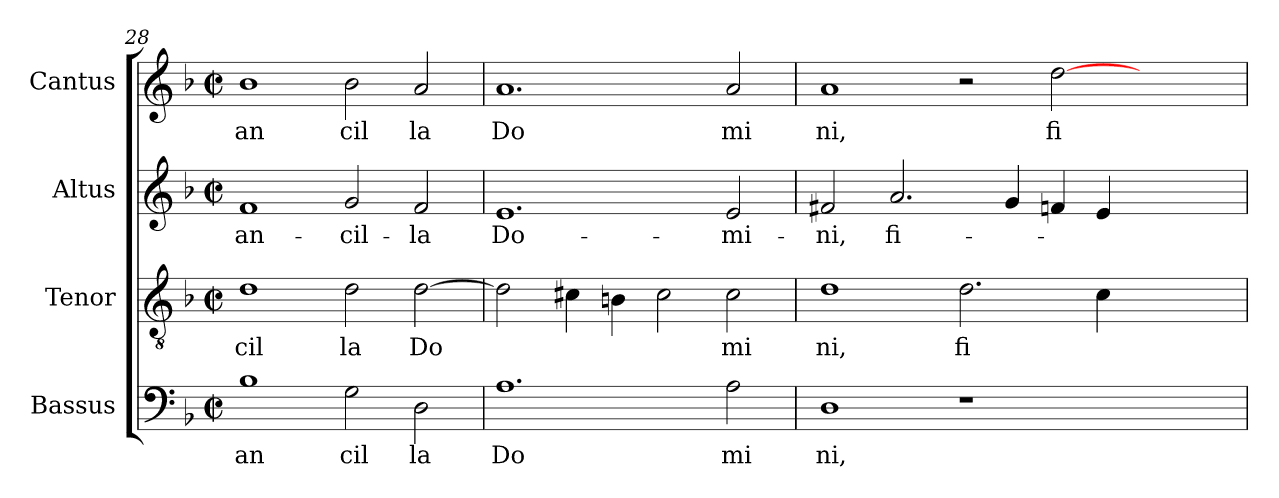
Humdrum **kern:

**kern	**text	**kern	**text	**kern	**text	**kern	**text
*part4	*part4	*part3	*part3	*part2	*part2	*part1	*part1
*staff4	*staff4	*staff3	*staff3	*staff2	*staff2	*staff1	*staff1
*I"Bassus	*	*I"Tenor	*	*I"Altus	*	*I"Cantus	*
*clefF4	*	*clefGv2	*	*clefG2	*	*clefG2	*
*k[b-]	*	*k[b-]	*	*k[b-]	*	*k[b-]	*
*F:	*	*F:	*	*F:	*	*F:	*
*M2/2	*	*M2/2	*	*M2/2	*	*M2/2	*
*met(c|)	*	*met(c|)	*	*met(c|)	*	*met(c|)	*
=28	=28	=28	=28	=28	=28	=28	=28
!	!LO:LY:b:cj	!	!LO:LY:b:cj	!	!LO:LY:b:cj	!	!LO:LY:b:cj
1B-	an	1d	cil	1f	an-	1b-	an
!	!LO:LY:b:cj	!	!LO:LY:b:cj	!	!LO:LY:b:cj	!	!LO:LY:b:cj
2G\	cil	2d\	la	2g/	-cil-	2b-\	cil
!	!LO:LY:b:cj	!	!LO:LY:b	!	!LO:LY:b:cj	!	!LO:LY:b:cj
2D\	la	[>2d\	Do	2f/	-la	2a/	la
=29	=29	=29	=29	=29	=29	=29	=29
!	!LO:LY:b:cj	!	!	!	!LO:LY:b:cj	!	!LO:LY:b:cj
1.A	Do	2d\]	.	1.e	Do-	1.a	Do
.	.	4c#X\	.	.	.	.	.
.	.	4B\	.	.	.	.	.
.	.	2c#\	.	.	.	.	.
!	!LO:LY:b:cj	!	!LO:LY:b:cj	!	!LO:LY:b:cj	!	!LO:LY:b:cj
2A\	mi	2c#\	mi	2e/	-mi-	2a/	mi
=30	=30	=30	=30	=30	=30	=30	=30
!	!LO:LY:b:cj	!	!LO:LY:b:cj	!	!LO:LY:b:cj	!	!LO:LY:b:cj
1D	ni,	1d	ni,	2f#X/	-ni,	1a	ni,
!	!	!	!	!	!LO:LY:b:cj	!	!
.	.	.	.	2.a/	fi-	.	.
!LO:N:vis=1	!	!	!LO:LY:b:cj	!	!	!	!
0r	.	2.d\	fi	.	.	2r	.
.	.	.	.	4g/	.	.	.
!	!	!	!	!	!	!	!LO:LY:b:cj
.	.	.	.	4fn/	.	[>2dd\	fi
.	.	4c\	.	4e/	.	.	.
.	.	1ryy	.	1ryy	.	1ryy	.
=	=	=	=	=	=	=	=
*-	*-	*-	*-	*-	*-	*-	*-
